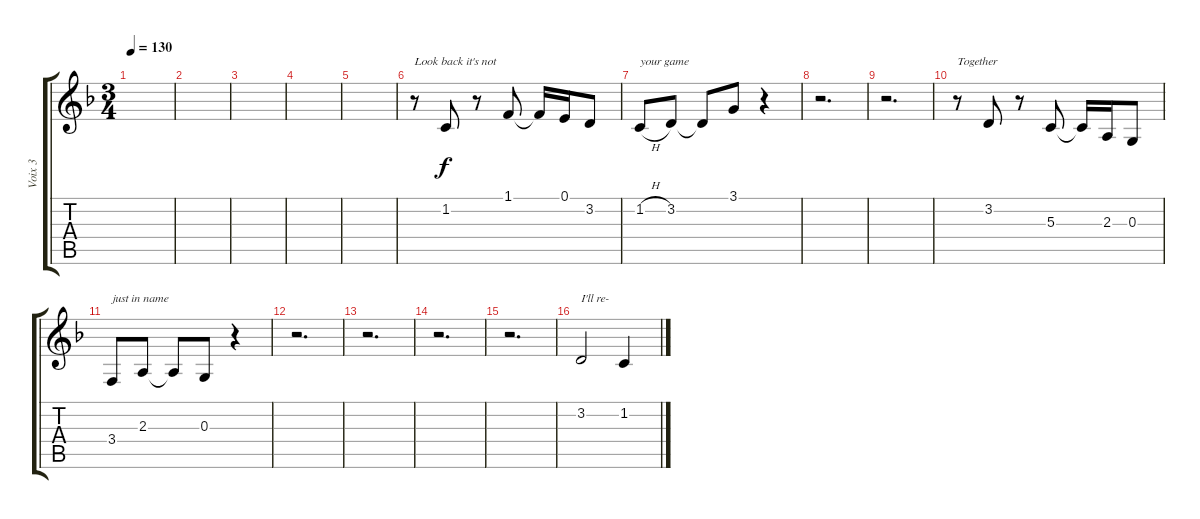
\track ("Voix 3" "Voix 3") {instrument lead6voice}
\staff {score tabs}
\tuning (E4 B3 G3 D3 A2 E2) {hide}
\ts (3 4)
\tempo 130
\clef g2
\ks dminor
|
|
|
|
|
r.8{txt "Look back it's not"} 1.2.8 r.8 1.1.8 1.1{t}.16 0.1.16 3.2.8 |
1.2{h}.8{txt "your game"} 3.2.8 3.2{t}.8 3.1.8 r.4 |
r.2{d} |
r.2{d} |
r.8{txt "Together"} 3.2.8 r.8 5.3.8 5.3{t}.16 2.3.16 0.3.8 |
3.4.8{txt "just in name"} 2.3.8 2.3{t}.8 0.3.8 r.4 |
r.2{d} |
r.2{d} |
r.2{d} |
r.2{d} |
3.2.2{txt "I'll re-"} 1.2.4
